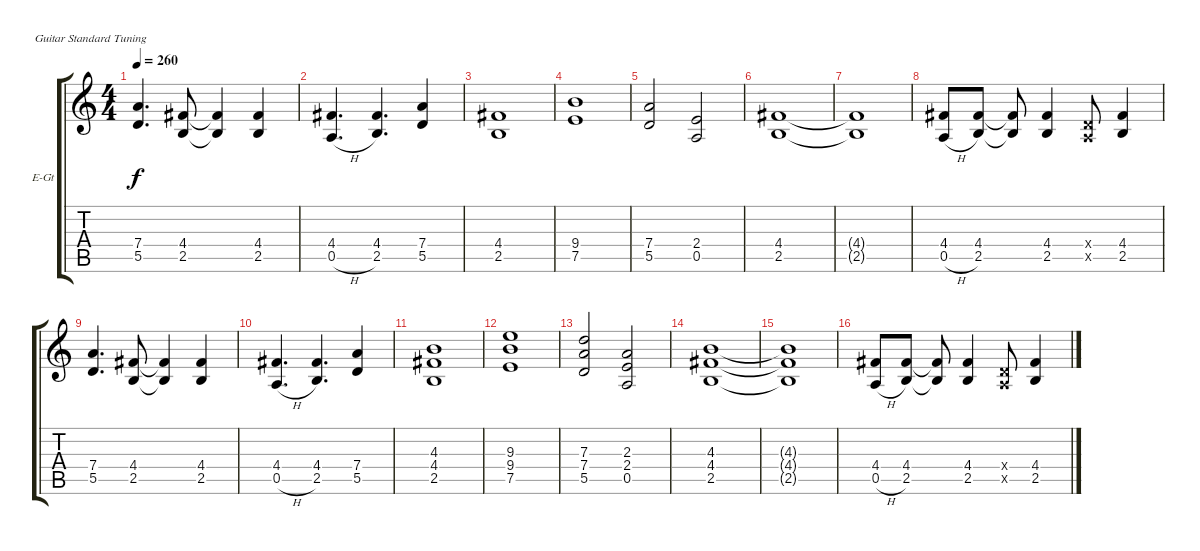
\defaultSystemsLayout 4
\bracketExtendMode groupsimilarinstruments
\firstSystemTrackNameOrientation horizontal
\otherSystemsTrackNameOrientation horizontal
\track ("Herman Frank" "E-Gt") {instrument distortionguitar}
\staff {score tabs}
\tuning (E4 B3 G3 D3 A2 E2)
\ts (4 4)
\tempo 260
\clef g2
\ks c
(7.4 5.5).4{d dy f} (4.4 2.5).8 (4.4{t} 2.5{t}).4 (2.5 4.4).4 |
(4.4 0.5{h}).4{d} (4.4 2.5).4{d} (7.4 5.5).4 |
(2.5 4.4).1 |
(7.5 9.4).1 |
(5.5 7.4).2 (0.5 2.4).2 |
(2.5 4.4).1 |
(4.4{t} 2.5{t}).1 |
(4.4 0.5{h}).8 (4.4 2.5).8 (4.4{t} 2.5{t}).8 (4.4 2.5).4 (0.4{x} 0.5{x}).8 (2.5 4.4).4 |
(7.4 5.5).4{d} (4.4 2.5).8 (4.4{t} 2.5{t}).4 (2.5 4.4).4 |
(4.4 0.5{h}).4{d} (4.4 2.5).4{d} (7.4 5.5).4 |
(2.5 4.4 4.3).1 |
(7.5 9.4 9.3).1 |
(5.5 7.4 7.3).2 (2.4 2.3 0.5).2 |
(2.5 4.4 4.3).1 |
(2.5{t} 4.4{t} 4.3{t}).1 |
(4.4 0.5{h}).8 (4.4 2.5).8 (4.4{t} 2.5{t}).8 (4.4 2.5).4 (0.4{x} 0.5{x}).8 (2.5 4.4).4
